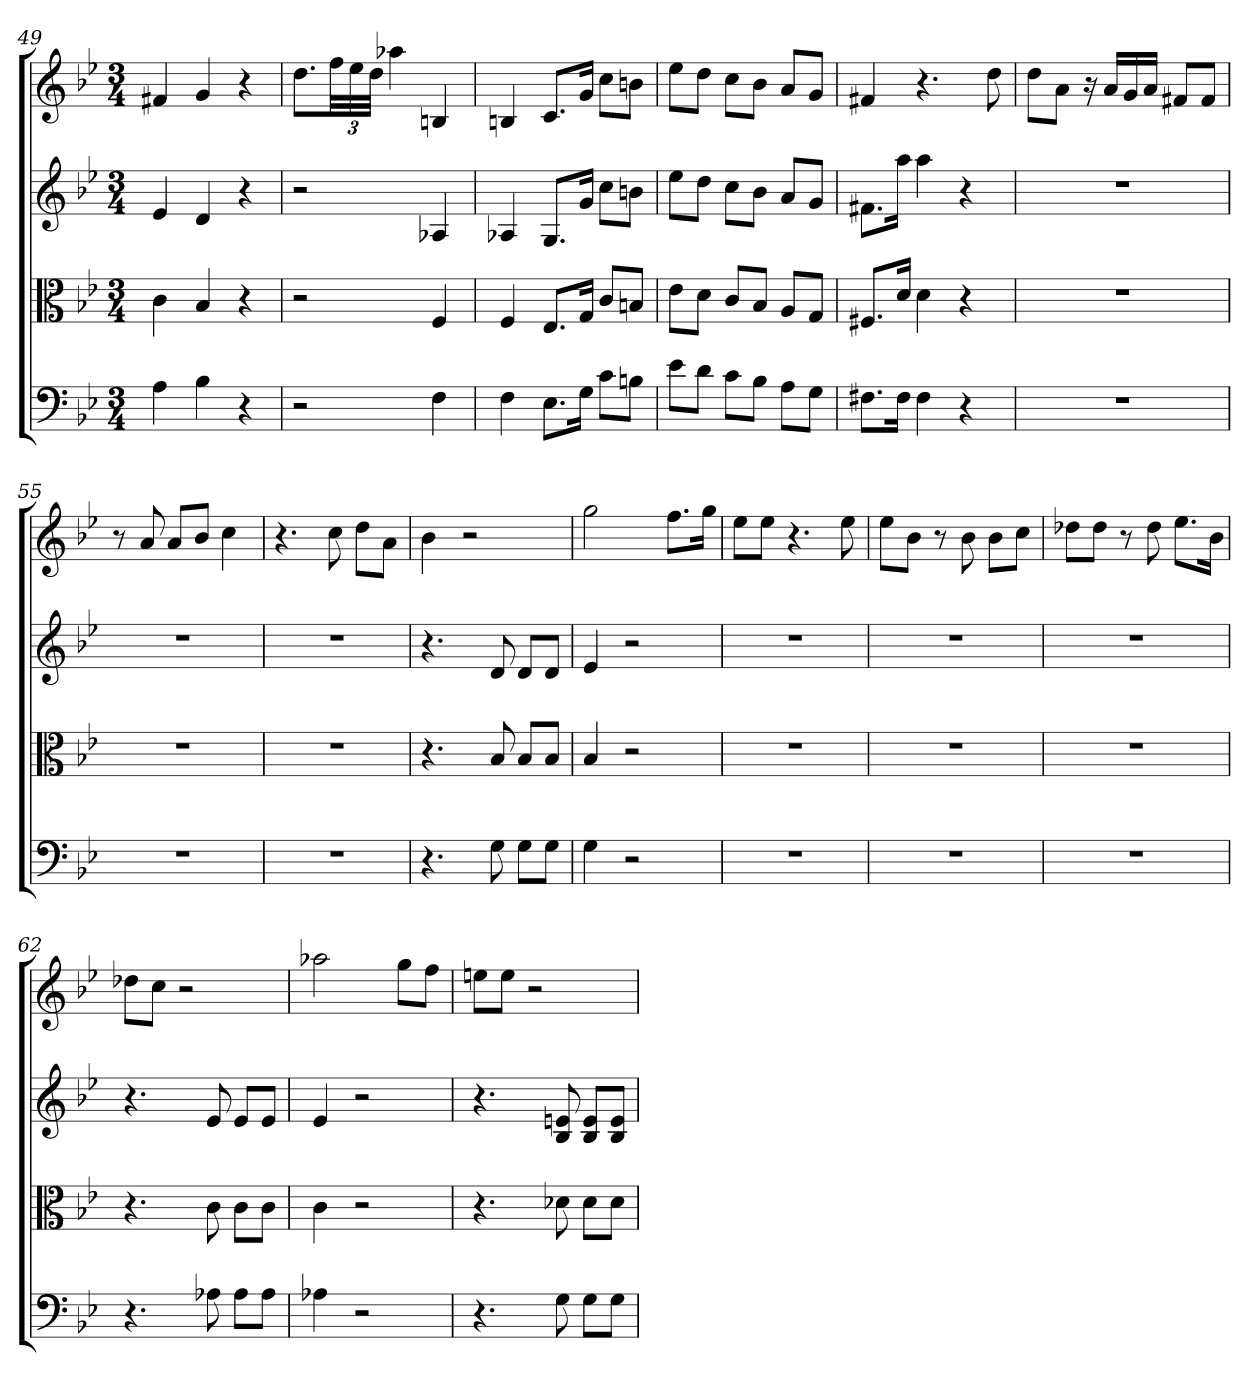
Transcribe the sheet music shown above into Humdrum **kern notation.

**kern	**kern	**kern	**kern
*part4	*part3	*part2	*part1
*staff4	*staff3	*staff2	*staff1
*clefF4	*clefC3	*	*
*k[b-e-]	*k[b-e-]	*k[b-e-]	*k[b-e-]
*g:	*g:	*g:	*g:
*M3/4	*M3/4	*M3/4	*M3/4
=49	=49	=49	=49
4A	4c	4e-	4f#X
4B-	4B-	4d	4g
4r	4r	4r	4r
=50	=50	=50	=50
2r	2r	2r	8.ddL
.	.	.	48ffLL
.	.	.	48ee-
.	.	.	48ddJJJ
.	.	.	4aa-X
4F	4F	4A-X	4Bn
=51	=51	=51	=51
4F	4F	4A-X	4Bn
8.E-\L	8.E-/L	8.GL	8.cL
16G\Jk	16G/Jk	16gJk	16gJk
8c\L	8c/L	8ccL	8ccL
8Bn\J	8Bn/J	8bnJ	8bnJ
=52	=52	=52	=52
8e-\L	8e-\L	8ee-L	8ee-L
8d\J	8d\J	8ddJ	8ddJ
8c\L	8c/L	8ccL	8ccL
8B-\J	8B-/J	8b-J	8b-J
8A\L	8A/L	8aL	8aL
8G\J	8G/J	8gJ	8gJ
=53	=53	=53	=53
8.F#X\L	8.F#X/L	8.f#XL	4f#X
16F#\Jk	16d/Jk	16aaJk	.
4F#	4d	4aa	4.r
4r	4r	4r	.
.	.	.	8dd
=54	=54	=54	=54
2.r	2.r	2.r	8ddL
.	.	.	8aJ
.	.	.	16r
.	.	.	16aLL
.	.	.	16g
.	.	.	16aJJ
.	.	.	8f#XL
.	.	.	8f#J
=55	=55	=55	=55
2.r	2.r	2.r	8r
.	.	.	8a
.	.	.	8aL
.	.	.	8b-J
.	.	.	4cc
=56	=56	=56	=56
2.r	2.r	2.r	4.r
.	.	.	8cc
.	.	.	8ddL
.	.	.	8aJ
=57	=57	=57	=57
4.r	4.r	4.r	4b-
.	.	.	2r
8G	8B-	8d	.
8G\L	8B-/L	8dL	.
8G\J	8B-/J	8dJ	.
=58	=58	=58	=58
4G	4B-	4e-	2gg
2r	2r	2r	.
.	.	.	8.ffL
.	.	.	16ggJk
=59	=59	=59	=59
2.r	2.r	2.r	8ee-L
.	.	.	8ee-J
.	.	.	4.r
.	.	.	8ee-
=60	=60	=60	=60
2.r	2.r	2.r	8ee-L
.	.	.	8b-J
.	.	.	8r
.	.	.	8b-
.	.	.	8b-L
.	.	.	8ccJ
=61	=61	=61	=61
2.r	2.r	2.r	8dd-XL
.	.	.	8dd-J
.	.	.	8r
.	.	.	8dd-
.	.	.	8.ee-L
.	.	.	16b-Jk
=62	=62	=62	=62
4.r	4.r	4.r	8dd-XL
.	.	.	8ccJ
.	.	.	2r
8A-X	8c	8e-	.
8A-\L	8c\L	8e-L	.
8A-\J	8c\J	8e-J	.
=63	=63	=63	=63
4A-X	4c	4e-	2aa-X
2r	2r	2r	.
.	.	.	8ggL
.	.	.	8ffJ
=64	=64	=64	=64
4.r	4.r	4.r	8eenL
.	.	.	8eeJ
.	.	.	2r
8G	8d-X	8B- 8en	.
8G\L	8d-\L	8B- 8eL	.
8G\J	8d-\J	8B- 8eJ	.
=	=	=	=
*-	*-	*-	*-
